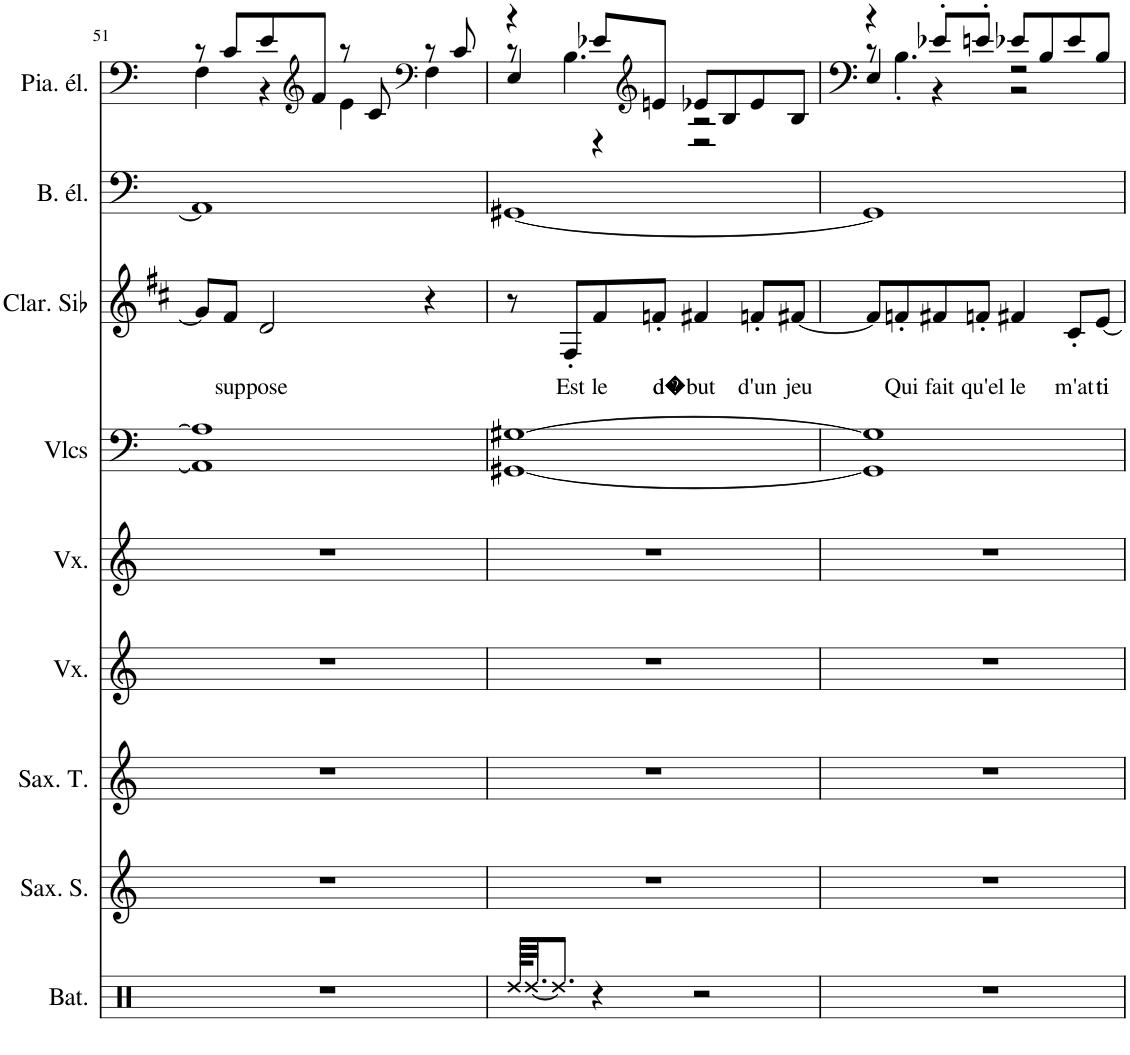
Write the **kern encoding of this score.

**kern	**kern	**kern	**kern	**kern	**kern	**kern	**text	**kern	**kern
*part9	*part8	*part7	*part6	*part5	*part4	*part3	*part3	*part2	*part1
*staff9	*staff8	*staff7	*staff6	*staff5	*staff4	*staff3	*staff3	*staff2	*staff1
*I"Batterie	*I"Saxophone Soprano	*I"Saxophone Ténor	*I"Voix	*I"Voix, MIDI	*I"Violoncelles, MIDI	*I"Clarinette en Sib	*	*I"Basse électrique à 5 cordes, MIDI	*I"Piano électrique, MIDI
*I'Bat.	*I'Sax. S.	*I'Sax. T.	*I'Vx.	*I'Vx.	*I'Vlcs	*I'Clar. Sib	*	*I'B. él.	*I'Pia. él.
!!LO:PB:g=z
*clefX	*clefG2	*clefG2	*clefG2	*clefG2	*clefF4	*clefG2	*	*clefF4	*clefF4
*	*Trd1c2	*Trd8c14	*	*	*	*Trd1c2	*	*Trd7c12	*
*k[]	*k[]	*k[]	*k[]	*k[]	*k[]	*k[f#c#]	*	*k[]	*k[]
*M4/4	*M4/4	*M4/4	*M4/4	*M4/4	*M4/4	*M4/4	*	*M4/4	*M4/4
=51	=51	=51	=51	=51	=51	=51	=51	=51	=51
*	*	*	*	*	*	*	*	*	*^
1r	1r	1r	1r	1r	1AA] 1A]	8g/L]	.	1AA]	8r	4F\
!	!	!	!	!	!	!	!LO:LY:b	!	!	!
.	.	.	.	.	.	8f#/J	sup	.	8c/L	.
!	!	!	!	!	!	!	!LO:LY:b	!	!	!
.	.	.	.	.	.	2d/	pose	.	8e/	4r
*	*	*	*	*	*	*	*	*	*clefG2	*
.	.	.	.	.	.	.	.	.	8f/J	.
.	.	.	.	.	.	.	.	.	8r	4e\
.	.	.	.	.	.	.	.	.	8c/	.
*	*	*	*	*	*	*	*	*	*clefF4	*
.	.	.	.	.	.	4r	.	.	8r	4F\
.	.	.	.	.	.	.	.	.	8c/	.
=52	=52	=52	=52	=52	=52	=52	=52	=52	=52	=52
*	*	*	*	*	*	*	*	*	*	*^
64Rdd/KLLL	1r	1r	1r	1r	[1GG#X [1G#X	8r	.	[1GG#X	4r	8r	4E/
[32.Rdd/JJ	.	.	.	.	.	.	.	.	.	.	.
8.Rdd/J]	.	.	.	.	.	.	.	.	.	.	.
!	!	!	!	!	!	!	!LO:LY:b	!	!	!	!
.	.	.	.	.	.	8F#'/L	Est	.	.	4.B\	.
!	!	!	!	!	!	!	!LO:LY:b	!	!	!	!
4r	.	.	.	.	.	8f#/	le	.	8e-X/L	.	4r
*	*	*	*	*	*	*	*	*	*clefG2	*	*
!	!	!	!	!	!	!	!LO:LY:b	!	!	!	!
.	.	.	.	.	.	8fn'/J	d�	.	8en/J	.	.
!	!	!	!	!	!	!	!LO:LY:b	!	!	!	!
2r	.	.	.	.	.	4f#X/	but	.	8e-X/L	2r	2r
.	.	.	.	.	.	.	.	.	8B/	.	.
!	!	!	!	!	!	!	!LO:LY:b	!	!	!	!
.	.	.	.	.	.	8fn'/L	d'un	.	8e-/	.	.
!	!	!	!	!	!	!	!LO:LY:b	!	!	!	!
.	.	.	.	.	.	[8f#X/J	jeu	.	8B/J	.	.
=53	=53	=53	=53	=53	=53	=53	=53	=53	=53	=53	=53
1r	1r	1r	1r	1r	1GG#] 1G#]	8f#/L]	.	1GG#]	4r	8r	4E/
!	!	!	!	!	!	!	!LO:LY:b	!	!	!	!
.	.	.	.	.	.	8fn'/	Qui	.	.	4.B'\	.
!	!	!	!	!	!	!	!LO:LY:b	!	!	!	!
.	.	.	.	.	.	8f#X/	fait	.	8e-X'/L	.	4r
!	!	!	!	!	!	!	!LO:LY:b	!	!	!	!
.	.	.	.	.	.	8fn'/J	qu'el	.	8en'/J	.	.
!	!	!	!	!	!	!	!LO:LY:b	!	!	!	!
.	.	.	.	.	.	4f#X/	le	.	8e-X/L	2r	2r
.	.	.	.	.	.	.	.	.	8B/	.	.
!	!	!	!	!	!	!	!LO:LY:b	!	!	!	!
.	.	.	.	.	.	8c#'/L	m'at	.	8e-/	.	.
!	!	!	!	!	!	!	!LO:LY:b	!	!	!	!
.	.	.	.	.	.	[8e/J	ti	.	8B/J	.	.
*	*	*	*	*	*	*	*	*	*v	*v	*v
=	=	=	=	=	=	=	=	=	=
*-	*-	*-	*-	*-	*-	*-	*-	*-	*-
